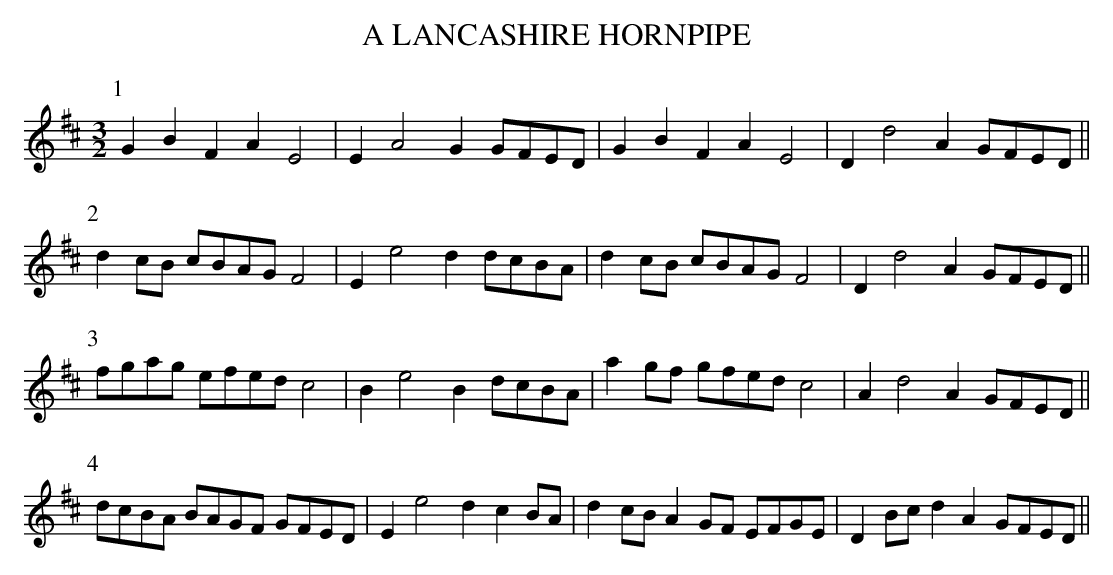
X:1
T:A LANCASHIRE HORNPIPE
M:3/2
L:1/8
K:D
P:1
G2 B2 F2 A2 E4 | E2 A4 G2 GFED | G2 B2 F2 A2 E4  | D2 d4    A2 GFED||
P:2
d2 cB cBAG  F4 | E2 e4 d2 dcBA | d2 cB cBAG  F4  | D2 d4    A2 GFED||
P:3
fgag  efed  c4 | B2 e4 B2 dcBA | a2 gf gfed  c4  | A2 d4    A2 GFED||
P:4
dcBA BAGF GFED | E2 e4 d2 c2 BA| d2 cB A2 GF EFGE| D2 Bc d2 A2 GFED||
